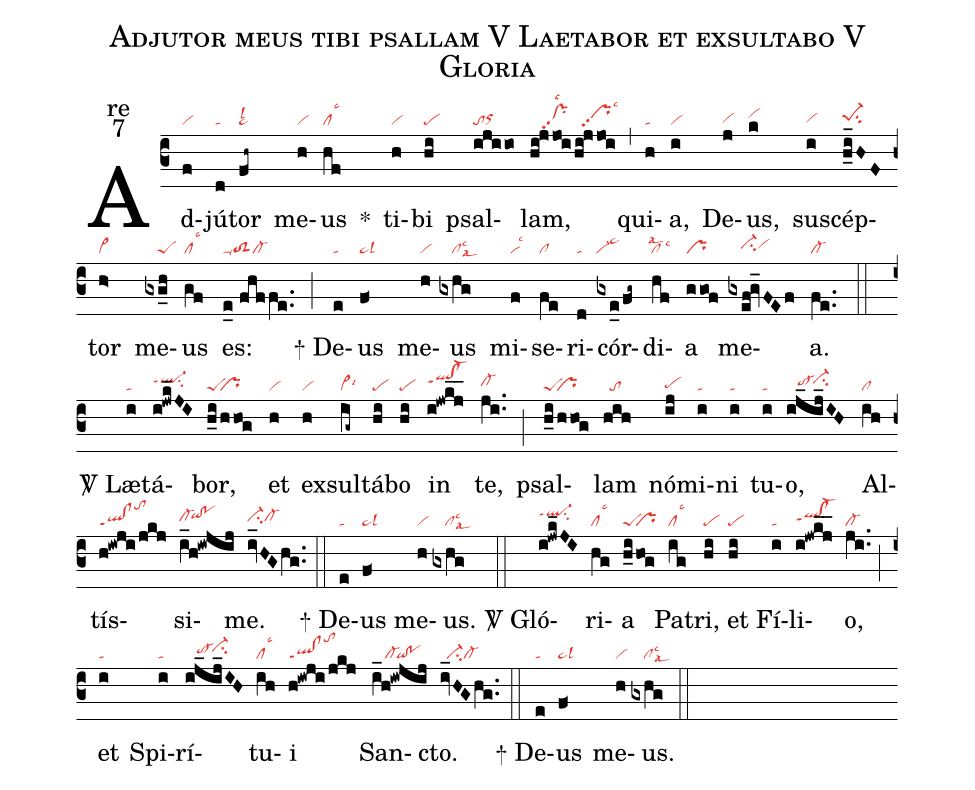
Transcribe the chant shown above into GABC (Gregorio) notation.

name:Adjutor meus tibi psallam V Laetabor et exsultabo V Gloria;
office-part:re;
mode:7;
nabc-lines:1;
%%
(c3) Ad(f|vi)jú(d|ta)tor(fh~|ta>lsl2) me(h|vi)us(hf|cllsc3) <sp>*</sp>() ti(h|vi)bi(hi|pe) psal(ijiio|toorhh)lam,(hi!jjoi/hi!jjoi|////prhhpp2lsc2////prhipp2lsc3) (,) qui(h|ta)a,(i|vi) De(j|vihg)us,(k|vihi) sus(i|vihg)cép(h_i_HF|pe-1hhsu2)tor(h>|vi>) me(gxg_h|////peS)us(gf|cllsc3) es:(e_0//fhffe..|ta-toS2cl-) (;)
<sp>+</sp> De(e|ta)us(f<|ta>lsl3) me(h|vi)us(gxhg|////cllsc3lsal9) mi(f|vilsc3)se(fe|cl)ri(d|ta)cór(gxe_0/fg~|vi-ta>hj)di(hf|`cllsal2lsc3)a(ggof|pr) me(gxef!gv_FEf|////ci-hhvihh)a.(fe..|cl-) (::)
<sp>V/</sp> Læ(i|ta)tá(i!jwk_JI|ql-hippt1su2)bor,(h_i/hhog|peS``pr) et(h|vi) ex(h|vi)sul(ig~|vi>lsi6)tá(hi|pe)bo(hi|pe) in(i!jwkj__|qlhi!cl-hippt1) te,(ji..|cl-hh) (;) psal(h_i/hhog|peS``pr)lam(hih|//to) nó(ij|pehg)mi(i|ta)ni(i|ta) tu(i|ta)o,(ij_ij_IH|///to-hh`ci-hi) Al(ih|cl)tís(h!iwji/jkj|ql!clppt1tohm)si(i_h!iwjij|cl-hh`qihi!pohi)me.(iv_HGhg..|ci-hhcl-hh) (::)
<sp>+</sp> De(e|ta)us(f<|ta>lsl3) me(h|vi)us.(gxhg|////cllsc3lsal9) (::)

<sp>V/</sp> Gló(i!jwk_JI|ql-hjppt1su2)ri(hg|cllsc3)a(h_ihog|peS``pr) Pa(ig|cllsc3)tri,(hi|pe) et(hi|pe) Fí(i|ta)li(i!jwkj__|qlhh!cl-hhppt1)o,(ji..|cl-) (;) et(i|ta) Spi(i|ta)rí(ij_ij_IH|///to-hh`ci-hi)tu(ih|cllsc3)i(h!iwji/jkj|ql!clppt1tohm) San(i_h!iwjij|////cl-`qi!po)cto.(iv_HGhg..|//ci-cl-) (::)

<sp>+</sp> De(e|ta)us(f<|ta>lsl3) me(h|vi)us.(gxhg|////cllsc3lsal9) (::)
